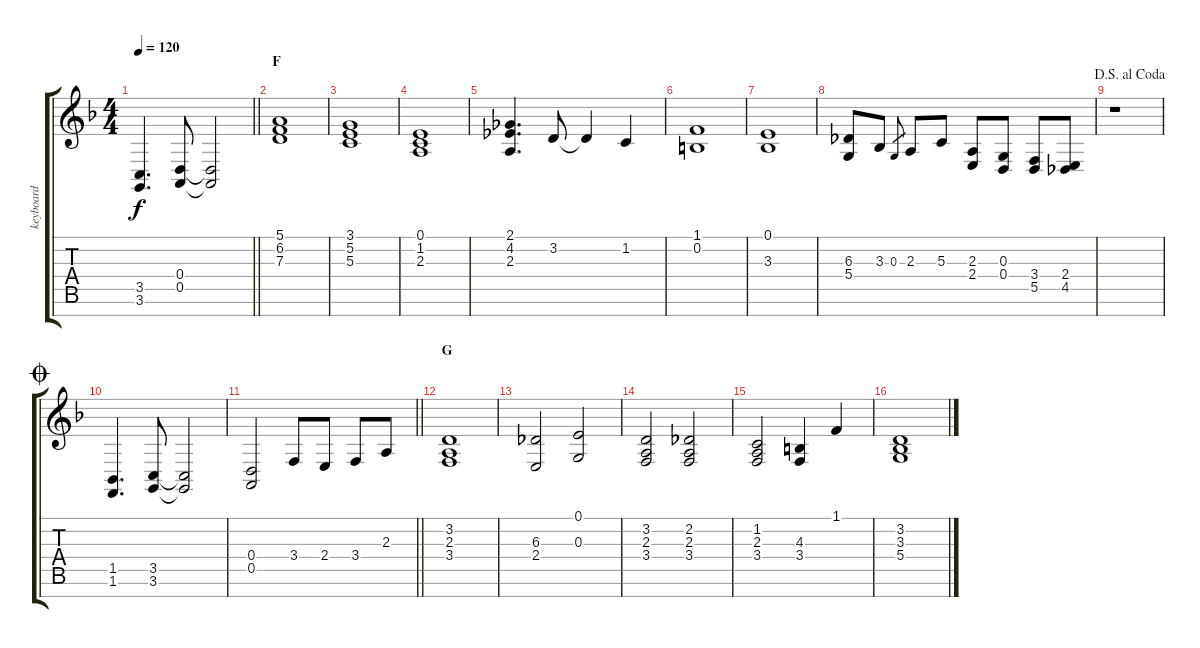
\track ("keyboard" "keyboard") {instrument electricgrandpiano}
\staff {score tabs}
\tuning (E4 B3 G3 D3 A2 E2 B1) {hide}
\ts (4 4)
\tempo 120
\clef g2
\barLineRight lightlight
\ks f
(3.5{t} 3.6{t}).4{d dy f} (0.4 0.5).8 (0.4{t} 0.5{t}).2 |
\section ("" "F")
(5.1 6.2 7.3).1 |
(3.1 5.2 5.3).1 |
(0.1 1.2 2.3).1 |
(2.1 4.2 2.3).4{d} 3.2.8 3.2{t}.4 1.2.4 |
(1.1 0.2).1 |
(0.1 3.3).1 |
(6.3 5.4).8 3.3.8 0.3.8{gr} 2.3.8 5.3.8 (2.3 2.4).8 (0.3 0.4).8 (3.4 5.5).8 (2.4 4.5).8 |
\jump dalsegnoalcoda
r.1 |
\jump coda
(1.5 1.6).4{d} (3.5 3.6).8 (3.5{t} 3.6{t}).2 |
\barLineRight lightlight
(0.4 0.5).2 3.4.8 2.4.8 3.4.8 2.3.8 |
\section ("" "G")
(3.2 2.3 3.4).1 |
(6.3 2.4).2 (0.1 0.3).2 |
(3.2 2.3 3.4).2 (2.2 2.3 3.4).2 |
(1.2 2.3 3.4).2 (4.3 3.4).4 1.1.4 |
(3.2 3.3 5.4).1
